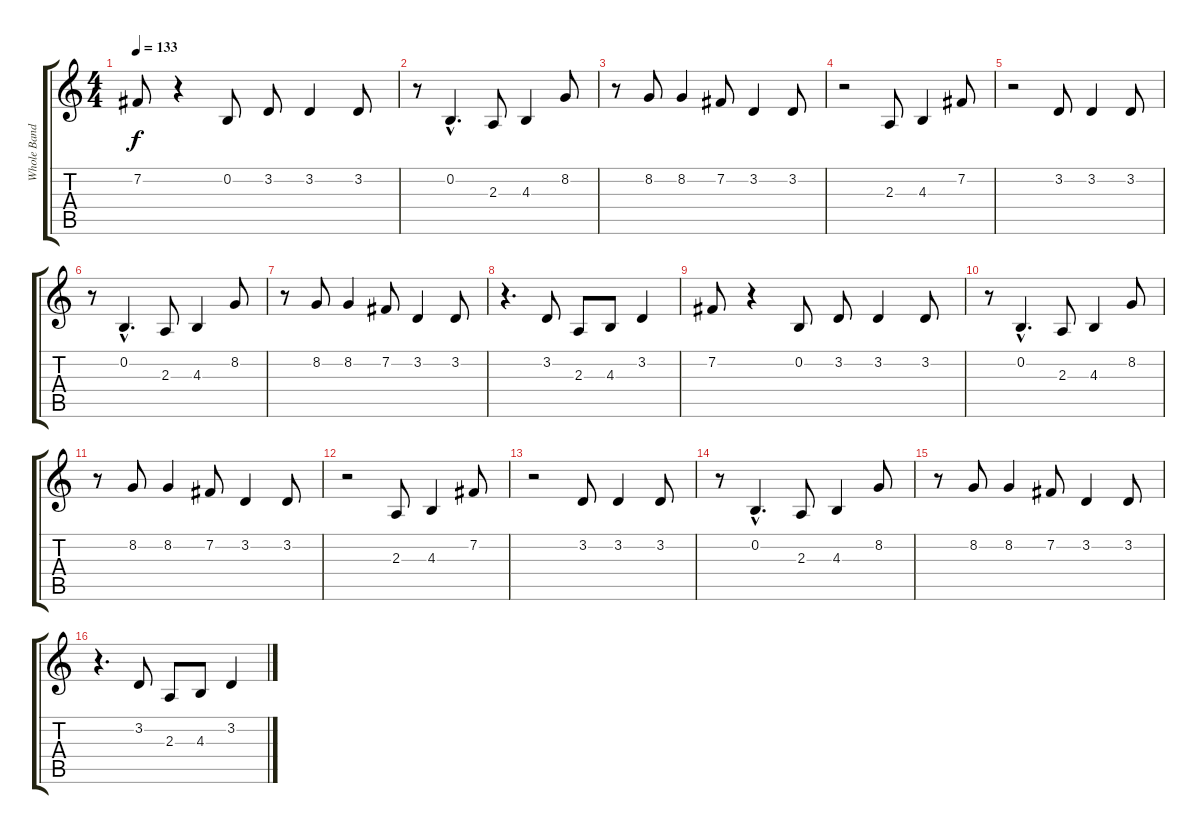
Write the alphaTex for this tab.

\track ("Whole Band" "Whole Band") {instrument lead2sawtooth}
\staff {score tabs}
\tuning (E4 B3 G3 D3 A2 E2) {hide}
\ts (4 4)
\tempo 133
\clef g2
\ks c
7.2.8{dy f} r.4 0.2.8 3.2.8 3.2.4 3.2.8 |
r.8 0.2{hac}.4{d} 2.3.8 4.3.4 8.2.8 |
r.8 8.2.8 8.2.4 7.2.8 3.2.4 3.2.8 |
r.2 2.3.8 4.3.4 7.2.8 |
r.2 3.2.8 3.2.4 3.2.8 |
r.8 0.2{hac}.4{d} 2.3.8 4.3.4 8.2.8 |
r.8 8.2.8 8.2.4 7.2.8 3.2.4 3.2.8 |
r.4{d} 3.2.8 2.3.8 4.3.8 3.2.4 |
7.2.8 r.4 0.2.8 3.2.8 3.2.4 3.2.8 |
r.8 0.2{hac}.4{d} 2.3.8 4.3.4 8.2.8 |
r.8 8.2.8 8.2.4 7.2.8 3.2.4 3.2.8 |
r.2 2.3.8 4.3.4 7.2.8 |
r.2 3.2.8 3.2.4 3.2.8 |
r.8 0.2{hac}.4{d} 2.3.8 4.3.4 8.2.8 |
r.8 8.2.8 8.2.4 7.2.8 3.2.4 3.2.8 |
r.4{d} 3.2.8 2.3.8 4.3.8 3.2.4
